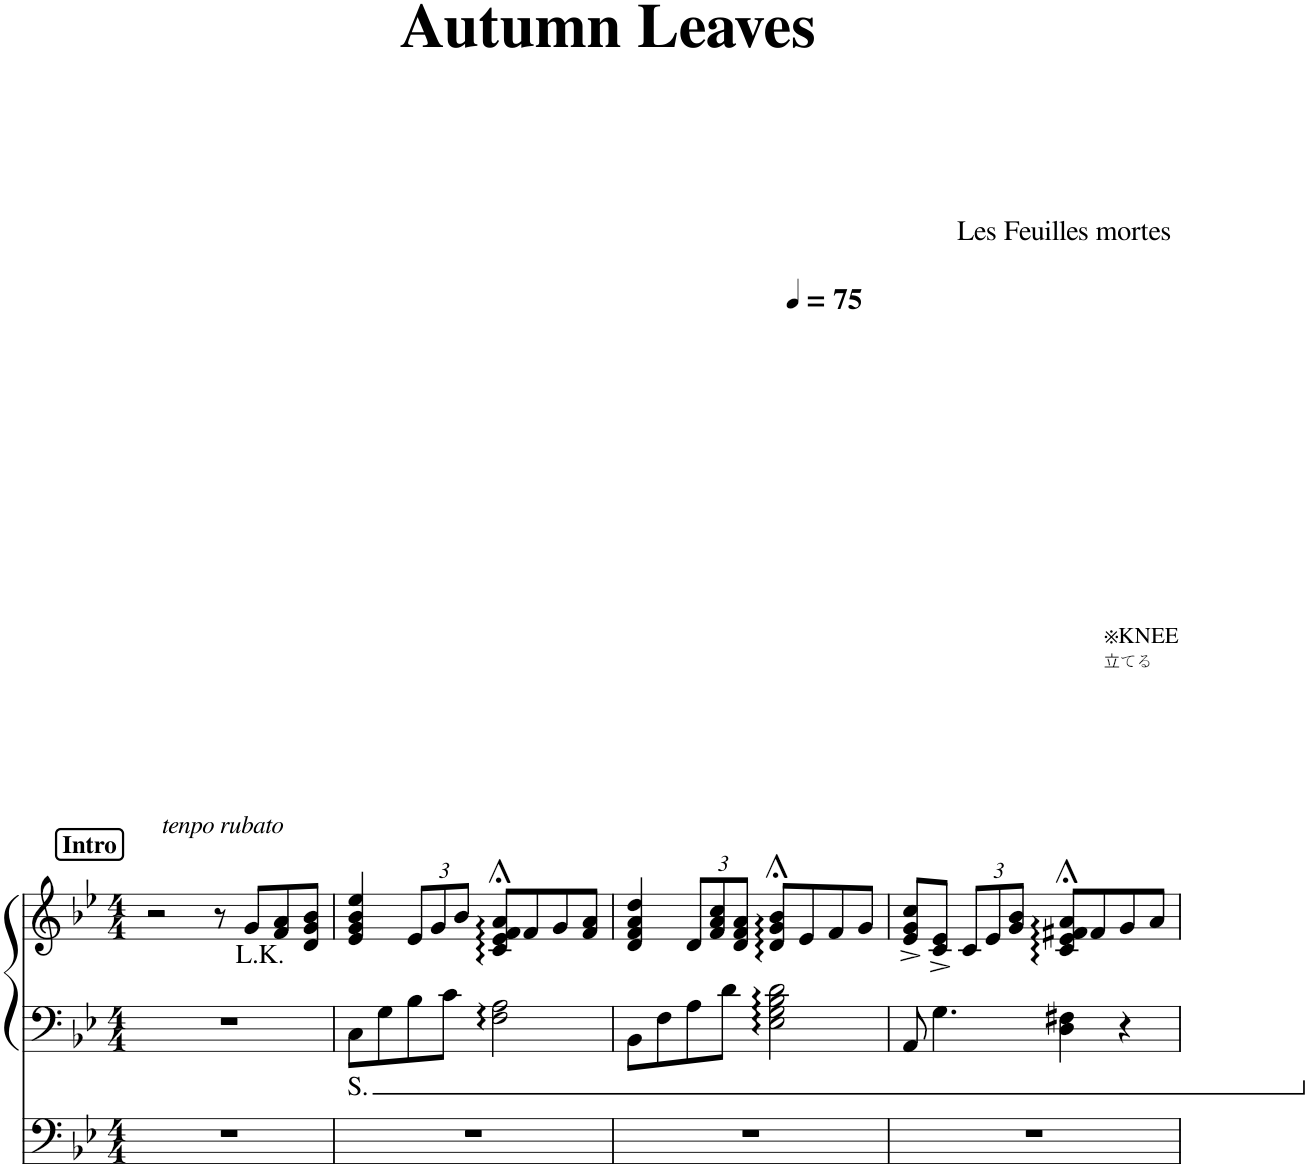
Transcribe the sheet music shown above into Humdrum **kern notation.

**kern	**kern	**kern
*part3	*part2	*part1
*staff3	*staff2	*staff1
*I"オルガン	*I"ピアノ	*I"フルート
*clefF4	*clefF4	*clefG2
*k[b-e-]	*k[b-e-]	*k[b-e-]
*M4/4	*M4/4	*M4/4
!!LO:REH:place=s1:a:B:cj:fs=11:t=Intro:qo=2.5
=1	=1	=1
1r	1r	2r
*	*	*MM75
!	!	!LO:TX:a:i:t=tenpo rubato
.	.	8r
!	!	!LO:TX:b:t=L.K
!	!	!LO:TX:b:t=.
!	!	!LO:TX:a:t=※KNEE
!	!	!LO:TX:a:t=立てる
.	.	8g/L
.	.	8f/ 8a/
.	.	8d/ 8g/ 8b-/J
=2	=2	=2
*	*ped	*
1r	8C\L	4e-/ 4g/ 4b-/ 4ee-/
.	8G\	.
*	*	*Xbrackettup
.	8B-\	12e-/L
.	.	12g/
.	8c\J	.
.	.	12b-/J
.	2F\ 2A\	8c/;< 8e-/;< 8f/;< 8a/;<L
.	.	8f/
.	.	8g/
.	.	8f/ 8a/J
=3	=3	=3
*	*Xped	*
1r	8BB-\L	4d/ 4f/ 4a/ 4dd/
.	8F\	.
.	8A\	12d/L
.	.	12f/ 12a/ 12cc/
.	8d\J	.
.	.	12d/ 12f/ 12a/J
.	2E-\ 2G\ 2B-\ 2d\	8d/;< 8g/;< 8b-/;<L
.	.	8e-/
.	.	8f/
.	.	8g/J
=4	=4	=4
1r	8AA/	8e-/^ 8g/^ 8cc/^L
.	4.G\	8c/^ 8e-/^J
.	.	12c/L
.	.	12e-/
.	.	12g/ 12b-/J
.	4D\ 4F#X\	8c/;< 8e-/;< 8f#X/;< 8a/;<L
.	.	8f#/
.	4r	8g/
.	.	8a/J
=	=	=
*-	*-	*-
